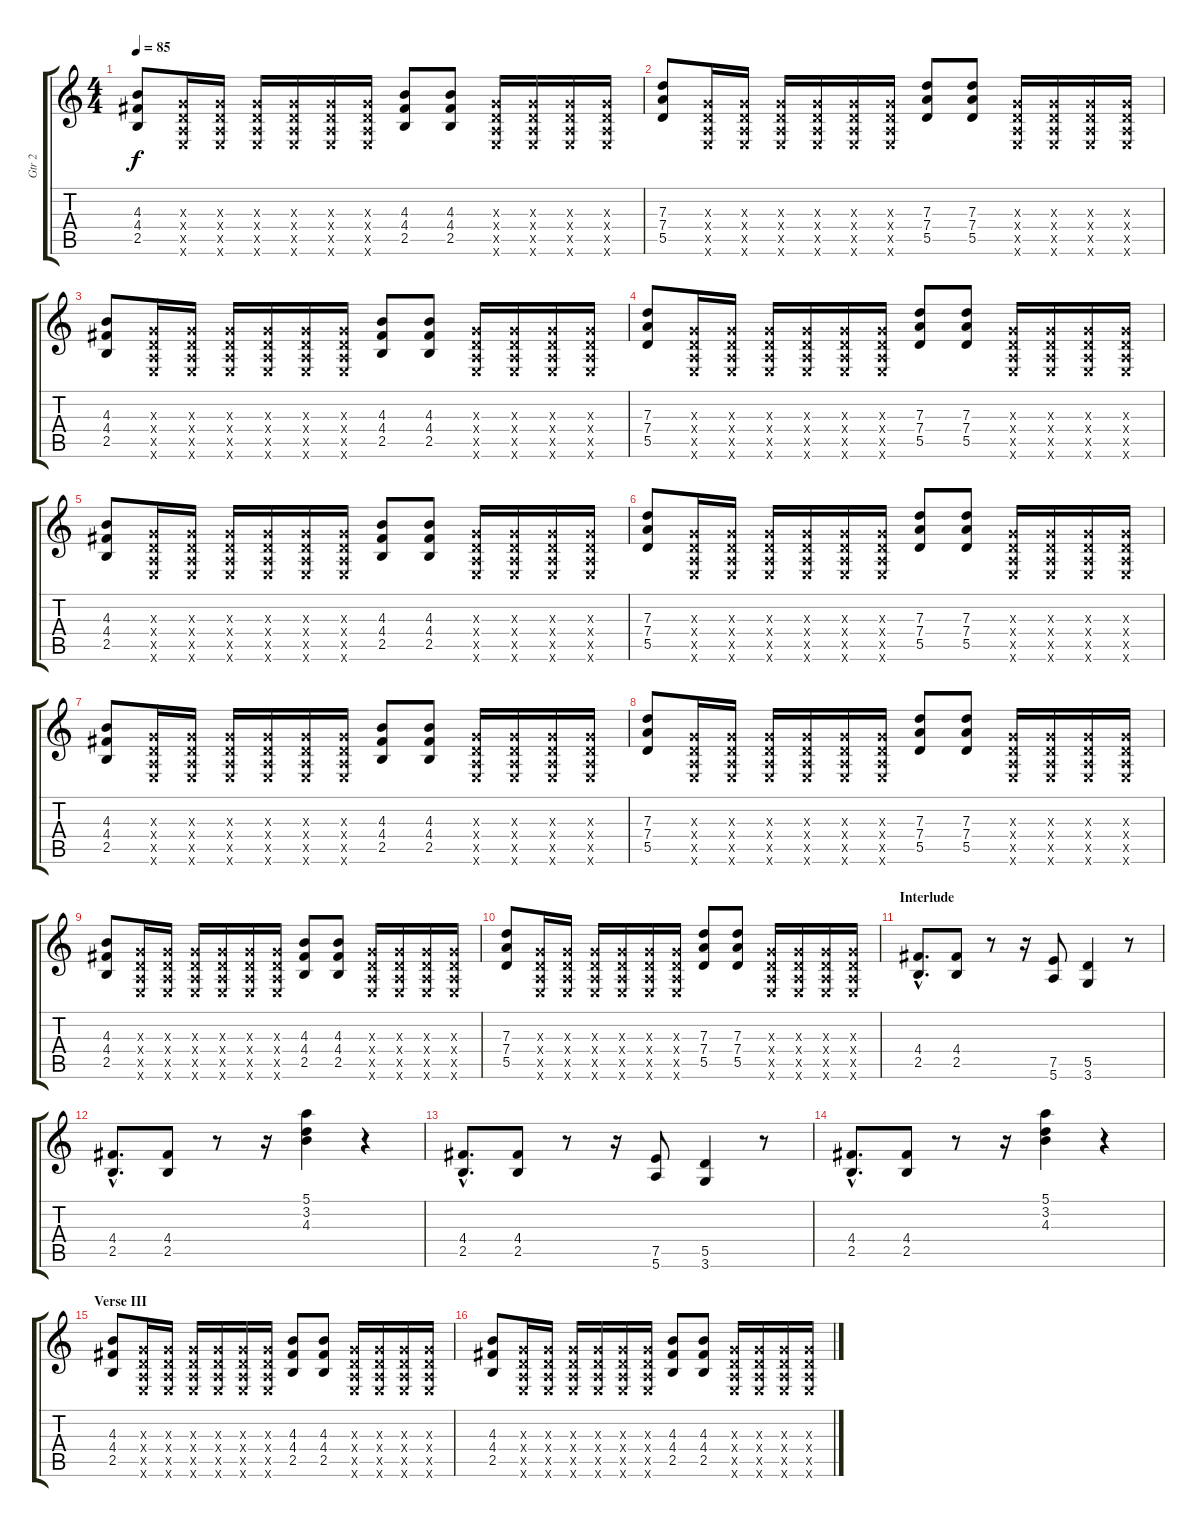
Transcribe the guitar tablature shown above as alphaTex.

\track ("Gtr 2" "Gtr 2") {instrument distortionguitar}
\staff {score tabs}
\tuning (E4 B3 G3 D3 A2 E2) {hide}
\ts (4 4)
\tempo 85
\clef g2
\ks c
(4.3 4.4 2.5).8{dy f} (0.3{x} 0.4{x} 0.5{x} 0.6{x}).16 (0.3{x} 0.4{x} 0.5{x} 0.6{x}).16 (0.3{x} 0.4{x} 0.5{x} 0.6{x}).16 (0.3{x} 0.4{x} 0.5{x} 0.6{x}).16 (0.3{x} 0.4{x} 0.5{x} 0.6{x}).16 (0.3{x} 0.4{x} 0.5{x} 0.6{x}).16 (4.3 4.4 2.5).8 (4.3 4.4 2.5).8 (0.3{x} 0.4{x} 0.5{x} 0.6{x}).16 (0.3{x} 0.4{x} 0.5{x} 0.6{x}).16 (0.3{x} 0.4{x} 0.5{x} 0.6{x}).16 (0.3{x} 0.4{x} 0.5{x} 0.6{x}).16 |
(7.3 7.4 5.5).8 (0.3{x} 0.4{x} 0.5{x} 0.6{x}).16 (0.3{x} 0.4{x} 0.5{x} 0.6{x}).16 (0.3{x} 0.4{x} 0.5{x} 0.6{x}).16 (0.3{x} 0.4{x} 0.5{x} 0.6{x}).16 (0.3{x} 0.4{x} 0.5{x} 0.6{x}).16 (0.3{x} 0.4{x} 0.5{x} 0.6{x}).16 (7.3 7.4 5.5).8 (7.3 7.4 5.5).8 (0.3{x} 0.4{x} 0.5{x} 0.6{x}).16 (0.3{x} 0.4{x} 0.5{x} 0.6{x}).16 (0.3{x} 0.4{x} 0.5{x} 0.6{x}).16 (0.3{x} 0.4{x} 0.5{x} 0.6{x}).16 |
(4.3 4.4 2.5).8 (0.3{x} 0.4{x} 0.5{x} 0.6{x}).16 (0.3{x} 0.4{x} 0.5{x} 0.6{x}).16 (0.3{x} 0.4{x} 0.5{x} 0.6{x}).16 (0.3{x} 0.4{x} 0.5{x} 0.6{x}).16 (0.3{x} 0.4{x} 0.5{x} 0.6{x}).16 (0.3{x} 0.4{x} 0.5{x} 0.6{x}).16 (4.3 4.4 2.5).8 (4.3 4.4 2.5).8 (0.3{x} 0.4{x} 0.5{x} 0.6{x}).16 (0.3{x} 0.4{x} 0.5{x} 0.6{x}).16 (0.3{x} 0.4{x} 0.5{x} 0.6{x}).16 (0.3{x} 0.4{x} 0.5{x} 0.6{x}).16 |
(7.3 7.4 5.5).8 (0.3{x} 0.4{x} 0.5{x} 0.6{x}).16 (0.3{x} 0.4{x} 0.5{x} 0.6{x}).16 (0.3{x} 0.4{x} 0.5{x} 0.6{x}).16 (0.3{x} 0.4{x} 0.5{x} 0.6{x}).16 (0.3{x} 0.4{x} 0.5{x} 0.6{x}).16 (0.3{x} 0.4{x} 0.5{x} 0.6{x}).16 (7.3 7.4 5.5).8 (7.3 7.4 5.5).8 (0.3{x} 0.4{x} 0.5{x} 0.6{x}).16 (0.3{x} 0.4{x} 0.5{x} 0.6{x}).16 (0.3{x} 0.4{x} 0.5{x} 0.6{x}).16 (0.3{x} 0.4{x} 0.5{x} 0.6{x}).16 |
(4.3 4.4 2.5).8 (0.3{x} 0.4{x} 0.5{x} 0.6{x}).16 (0.3{x} 0.4{x} 0.5{x} 0.6{x}).16 (0.3{x} 0.4{x} 0.5{x} 0.6{x}).16 (0.3{x} 0.4{x} 0.5{x} 0.6{x}).16 (0.3{x} 0.4{x} 0.5{x} 0.6{x}).16 (0.3{x} 0.4{x} 0.5{x} 0.6{x}).16 (4.3 4.4 2.5).8 (4.3 4.4 2.5).8 (0.3{x} 0.4{x} 0.5{x} 0.6{x}).16 (0.3{x} 0.4{x} 0.5{x} 0.6{x}).16 (0.3{x} 0.4{x} 0.5{x} 0.6{x}).16 (0.3{x} 0.4{x} 0.5{x} 0.6{x}).16 |
(7.3 7.4 5.5).8 (0.3{x} 0.4{x} 0.5{x} 0.6{x}).16 (0.3{x} 0.4{x} 0.5{x} 0.6{x}).16 (0.3{x} 0.4{x} 0.5{x} 0.6{x}).16 (0.3{x} 0.4{x} 0.5{x} 0.6{x}).16 (0.3{x} 0.4{x} 0.5{x} 0.6{x}).16 (0.3{x} 0.4{x} 0.5{x} 0.6{x}).16 (7.3 7.4 5.5).8 (7.3 7.4 5.5).8 (0.3{x} 0.4{x} 0.5{x} 0.6{x}).16 (0.3{x} 0.4{x} 0.5{x} 0.6{x}).16 (0.3{x} 0.4{x} 0.5{x} 0.6{x}).16 (0.3{x} 0.4{x} 0.5{x} 0.6{x}).16 |
(4.3 4.4 2.5).8 (0.3{x} 0.4{x} 0.5{x} 0.6{x}).16 (0.3{x} 0.4{x} 0.5{x} 0.6{x}).16 (0.3{x} 0.4{x} 0.5{x} 0.6{x}).16 (0.3{x} 0.4{x} 0.5{x} 0.6{x}).16 (0.3{x} 0.4{x} 0.5{x} 0.6{x}).16 (0.3{x} 0.4{x} 0.5{x} 0.6{x}).16 (4.3 4.4 2.5).8 (4.3 4.4 2.5).8 (0.3{x} 0.4{x} 0.5{x} 0.6{x}).16 (0.3{x} 0.4{x} 0.5{x} 0.6{x}).16 (0.3{x} 0.4{x} 0.5{x} 0.6{x}).16 (0.3{x} 0.4{x} 0.5{x} 0.6{x}).16 |
(7.3 7.4 5.5).8 (0.3{x} 0.4{x} 0.5{x} 0.6{x}).16 (0.3{x} 0.4{x} 0.5{x} 0.6{x}).16 (0.3{x} 0.4{x} 0.5{x} 0.6{x}).16 (0.3{x} 0.4{x} 0.5{x} 0.6{x}).16 (0.3{x} 0.4{x} 0.5{x} 0.6{x}).16 (0.3{x} 0.4{x} 0.5{x} 0.6{x}).16 (7.3 7.4 5.5).8 (7.3 7.4 5.5).8 (0.3{x} 0.4{x} 0.5{x} 0.6{x}).16 (0.3{x} 0.4{x} 0.5{x} 0.6{x}).16 (0.3{x} 0.4{x} 0.5{x} 0.6{x}).16 (0.3{x} 0.4{x} 0.5{x} 0.6{x}).16 |
(4.3 4.4 2.5).8 (0.3{x} 0.4{x} 0.5{x} 0.6{x}).16 (0.3{x} 0.4{x} 0.5{x} 0.6{x}).16 (0.3{x} 0.4{x} 0.5{x} 0.6{x}).16 (0.3{x} 0.4{x} 0.5{x} 0.6{x}).16 (0.3{x} 0.4{x} 0.5{x} 0.6{x}).16 (0.3{x} 0.4{x} 0.5{x} 0.6{x}).16 (4.3 4.4 2.5).8 (4.3 4.4 2.5).8 (0.3{x} 0.4{x} 0.5{x} 0.6{x}).16 (0.3{x} 0.4{x} 0.5{x} 0.6{x}).16 (0.3{x} 0.4{x} 0.5{x} 0.6{x}).16 (0.3{x} 0.4{x} 0.5{x} 0.6{x}).16 |
(7.3 7.4 5.5).8 (0.3{x} 0.4{x} 0.5{x} 0.6{x}).16 (0.3{x} 0.4{x} 0.5{x} 0.6{x}).16 (0.3{x} 0.4{x} 0.5{x} 0.6{x}).16 (0.3{x} 0.4{x} 0.5{x} 0.6{x}).16 (0.3{x} 0.4{x} 0.5{x} 0.6{x}).16 (0.3{x} 0.4{x} 0.5{x} 0.6{x}).16 (7.3 7.4 5.5).8 (7.3 7.4 5.5).8 (0.3{x} 0.4{x} 0.5{x} 0.6{x}).16 (0.3{x} 0.4{x} 0.5{x} 0.6{x}).16 (0.3{x} 0.4{x} 0.5{x} 0.6{x}).16 (0.3{x} 0.4{x} 0.5{x} 0.6{x}).16 |
\section ("" "Interlude")
(4.4{hac} 2.5{hac}).8{d} (4.4 2.5).8 r.8 r.16 (7.5 5.6).8 (5.5 3.6).4 r.8 |
(4.4{hac} 2.5{hac}).8{d} (4.4 2.5).8 r.8 r.16 (5.1 3.2 4.3).4 r.4 |
(4.4{hac} 2.5{hac}).8{d} (4.4 2.5).8 r.8 r.16 (7.5 5.6).8 (5.5 3.6).4 r.8 |
(4.4{hac} 2.5{hac}).8{d} (4.4 2.5).8 r.8 r.16 (5.1 3.2 4.3).4 r.4 |
\section ("" "Verse III")
(4.3 4.4 2.5).8 (0.3{x} 0.4{x} 0.5{x} 0.6{x}).16 (0.3{x} 0.4{x} 0.5{x} 0.6{x}).16 (0.3{x} 0.4{x} 0.5{x} 0.6{x}).16 (0.3{x} 0.4{x} 0.5{x} 0.6{x}).16 (0.3{x} 0.4{x} 0.5{x} 0.6{x}).16 (0.3{x} 0.4{x} 0.5{x} 0.6{x}).16 (4.3 4.4 2.5).8 (4.3 4.4 2.5).8 (0.3{x} 0.4{x} 0.5{x} 0.6{x}).16 (0.3{x} 0.4{x} 0.5{x} 0.6{x}).16 (0.3{x} 0.4{x} 0.5{x} 0.6{x}).16 (0.3{x} 0.4{x} 0.5{x} 0.6{x}).16 |
(4.3 4.4 2.5).8 (0.3{x} 0.4{x} 0.5{x} 0.6{x}).16 (0.3{x} 0.4{x} 0.5{x} 0.6{x}).16 (0.3{x} 0.4{x} 0.5{x} 0.6{x}).16 (0.3{x} 0.4{x} 0.5{x} 0.6{x}).16 (0.3{x} 0.4{x} 0.5{x} 0.6{x}).16 (0.3{x} 0.4{x} 0.5{x} 0.6{x}).16 (4.3 4.4 2.5).8 (4.3 4.4 2.5).8 (0.3{x} 0.4{x} 0.5{x} 0.6{x}).16 (0.3{x} 0.4{x} 0.5{x} 0.6{x}).16 (0.3{x} 0.4{x} 0.5{x} 0.6{x}).16 (0.3{x} 0.4{x} 0.5{x} 0.6{x}).16
